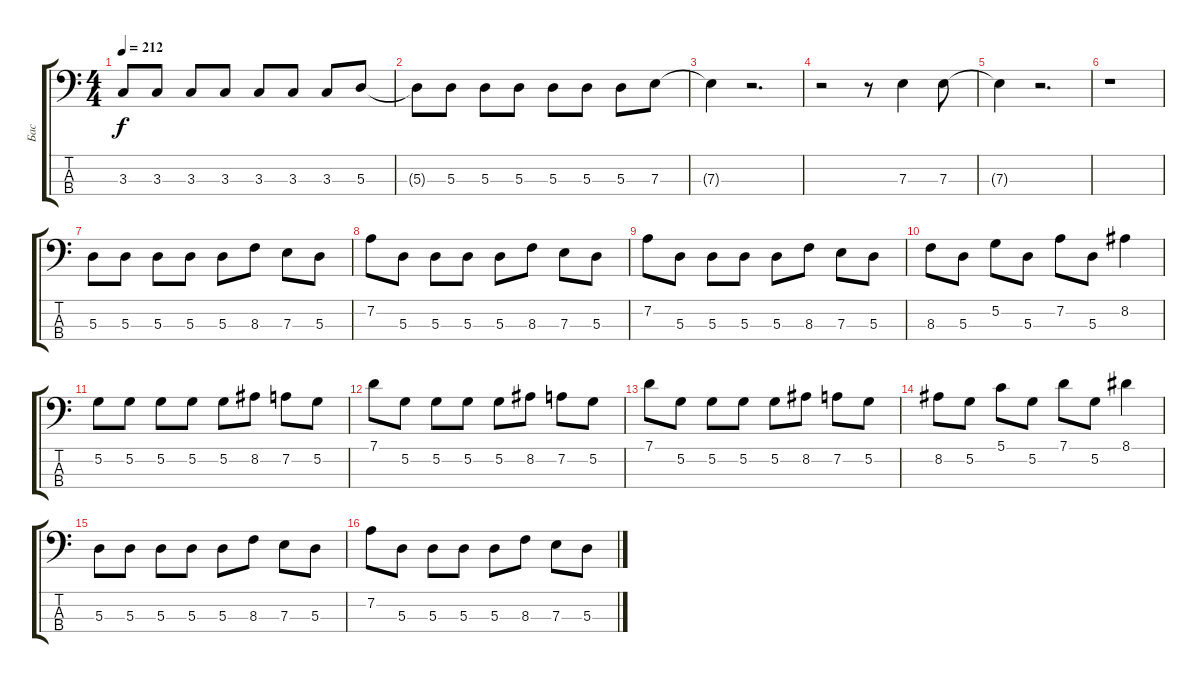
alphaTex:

\track ("Бас" "Бас") {instrument electricbassfinger}
\staff {score tabs}
\tuning (G2 D2 A1 E1) {hide}
\ts (4 4)
\tempo 212
\clef f4
\ks c
3.3{t}.8{dy f} 3.3.8 3.3.8 3.3.8 3.3.8 3.3.8 3.3.8 5.3.8 |
5.3{t}.8 5.3.8 5.3.8 5.3.8 5.3.8 5.3.8 5.3.8 7.3.8 |
7.3{t}.4 r.2{d} |
r.2 r.8 7.3.4 7.3.8 |
7.3{t}.4 r.2{d} |
r.1 |
5.3.8 5.3.8 5.3.8 5.3.8 5.3.8 8.3.8 7.3.8 5.3.8 |
7.2.8 5.3.8 5.3.8 5.3.8 5.3.8 8.3.8 7.3.8 5.3.8 |
7.2.8 5.3.8 5.3.8 5.3.8 5.3.8 8.3.8 7.3.8 5.3.8 |
8.3.8 5.3.8 5.2.8 5.3.8 7.2.8 5.3.8 8.2.4 |
5.2.8 5.2.8 5.2.8 5.2.8 5.2.8 8.2.8 7.2.8 5.2.8 |
7.1.8 5.2.8 5.2.8 5.2.8 5.2.8 8.2.8 7.2.8 5.2.8 |
7.1.8 5.2.8 5.2.8 5.2.8 5.2.8 8.2.8 7.2.8 5.2.8 |
8.2.8 5.2.8 5.1.8 5.2.8 7.1.8 5.2.8 8.1.4 |
5.3.8 5.3.8 5.3.8 5.3.8 5.3.8 8.3.8 7.3.8 5.3.8 |
7.2.8 5.3.8 5.3.8 5.3.8 5.3.8 8.3.8 7.3.8 5.3.8
